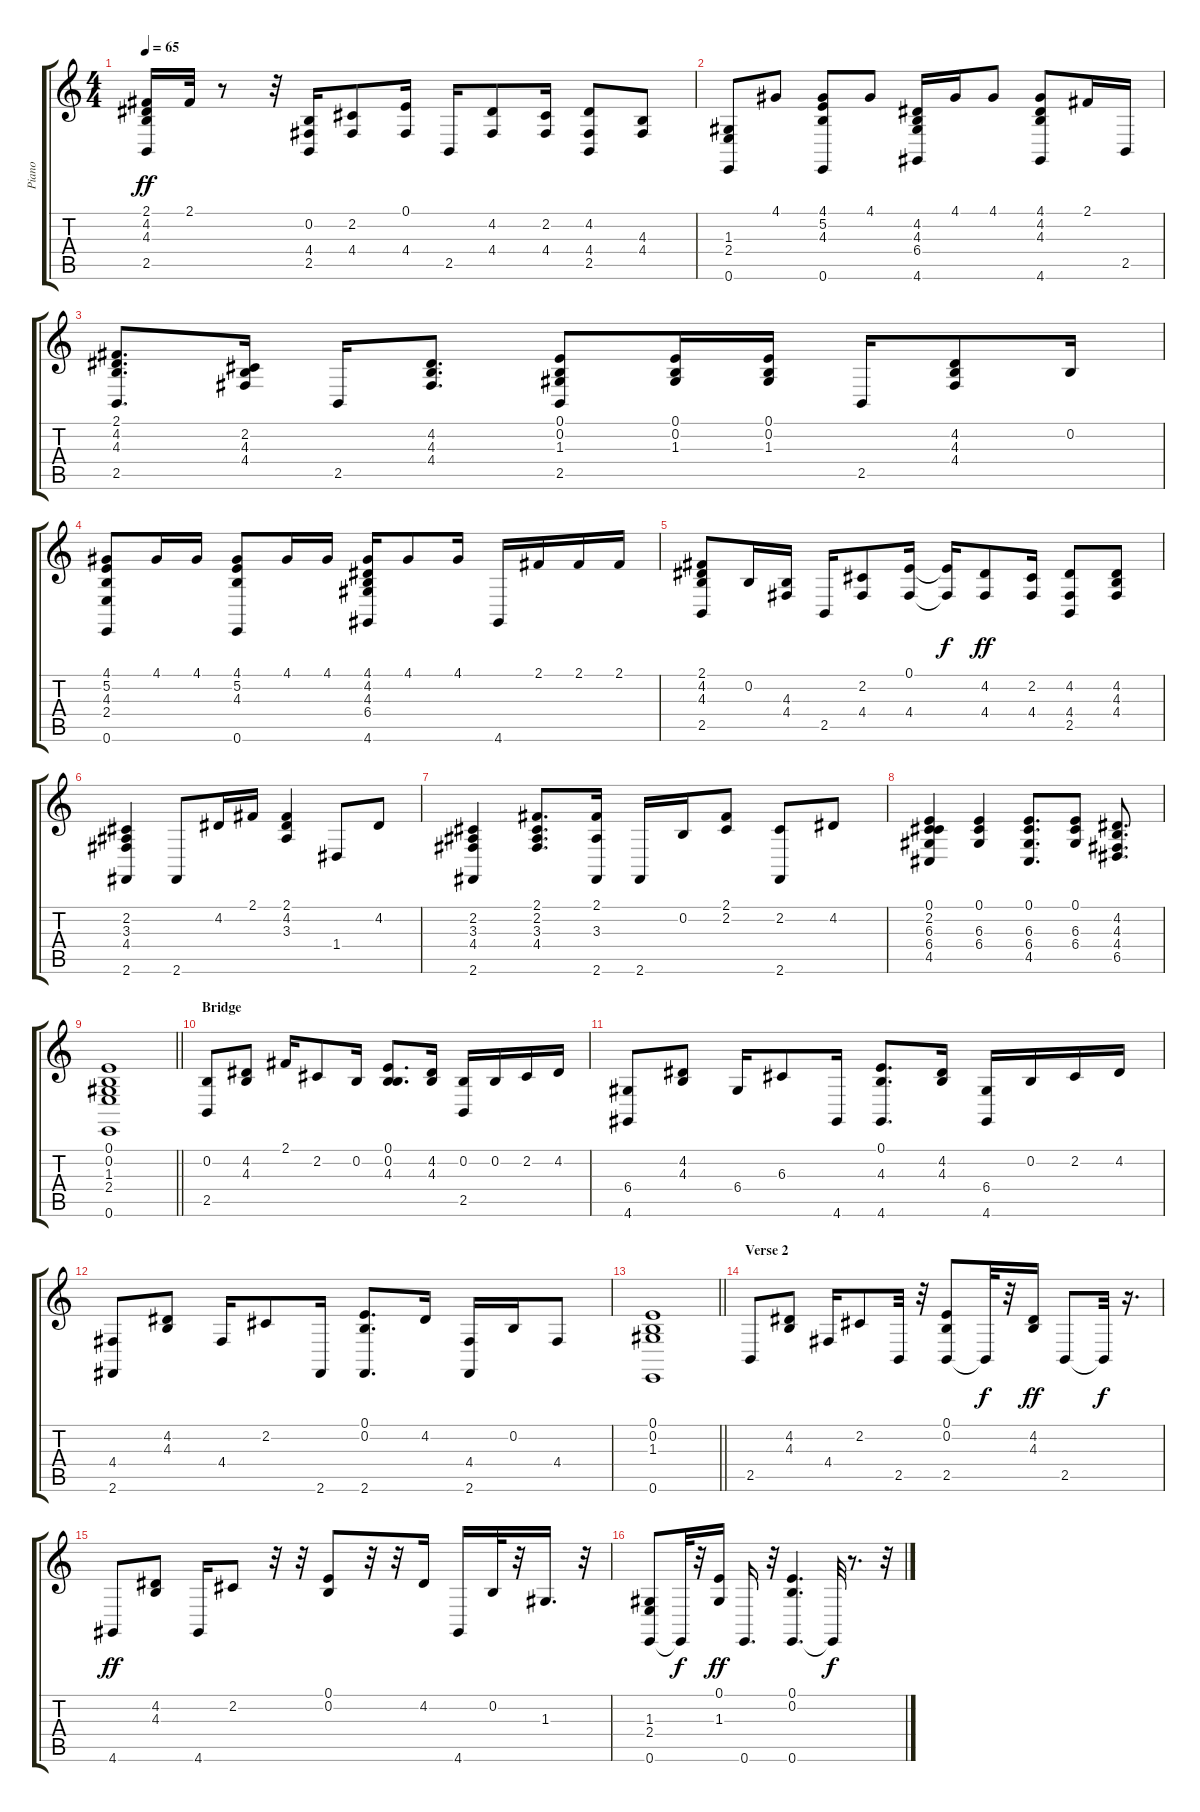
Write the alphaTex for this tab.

\track ("Piano" "Piano") {instrument acousticgrandpiano}
\staff {score tabs}
\tuning (E4 B3 G3 D3 A2 E2) {hide}
\ts (4 4)
\tempo 65
\clef g2
\ks c
(2.1 4.2 4.3 2.5).16{dy ff} 2.1.32 r.8 r.32 (0.2 4.4 2.5).16 (2.2 4.4).8 (0.1 4.4).16 2.5.16 (4.2 4.4).8 (2.2 4.4).16 (4.2 4.4 2.5).8 (4.3 4.4).8 |
(1.3 2.4 0.6).8 4.1.8 (4.1 5.2 4.3 0.6).8 4.1.8 (4.2 4.3 6.4 4.6).16 4.1.16 4.1.8 (4.1 4.2 4.3 4.6).8 2.1.16 2.5.16 |
(2.1 4.2 4.3 2.5).8{d} (2.2 4.3 4.4).16 2.5.16 (4.2 4.3 4.4).8{d} (0.1 0.2 1.3 2.5).8 (0.1 0.2 1.3).16 (0.1 0.2 1.3).16 2.5.16 (4.2 4.3 4.4).8 0.2.16 |
(4.1 5.2 4.3 2.4 0.6).8 4.1.16 4.1.16 (4.1 5.2 4.3 0.6).8 4.1.16 4.1.16 (4.1 4.2 4.3 6.4 4.6).16 4.1.8 4.1.16 4.6.16 2.1.16 2.1.16 2.1.16 |
(2.1 4.2 4.3 2.5).8 0.2.16 (4.3 4.4).16 2.5.16 (2.2 4.4).8 (0.1 4.4).16 (0.1{t} 4.4{t}).16{dy f} (4.2 4.4).8{dy ff} (2.2 4.4).16 (4.2 4.4 2.5).8 (4.2 4.3 4.4).8 |
(2.2 3.3 4.4 2.6).4 2.6.8 4.2.16 2.1.16 (2.1 4.2 3.3).4 1.4.8 4.2.8 |
(2.2 3.3 4.4 2.6).4 (2.1 2.2 3.3 4.4).8{d} (2.1 3.3 2.6).16 2.6.16 0.2.16 (2.1 2.2).8 (2.2 2.6).8 4.2.8 |
(0.1 2.2 6.3 6.4 4.5).4 (0.1 6.3 6.4).4 (0.1 6.3 6.4 4.5).8{d} (0.1 6.3 6.4).8 (4.2 4.3 4.4 6.5).8{d} |
\barLineRight lightlight
(0.1 0.2 1.3 2.4 0.6).1 |
\section ("" "Bridge")
(0.2 2.5).8 (4.2 4.3).8 2.1.16 2.2.8 0.2.16 (0.1 0.2 4.3).8{d} (4.2 4.3).16 (0.2 2.5).16 0.2.16 2.2.16 4.2.16 |
(6.4 4.6).8 (4.2 4.3).8 6.4.16 6.3.8 4.6.16 (0.1 4.3 4.6).8{d} (4.2 4.3).16 (6.4 4.6).16 0.2.16 2.2.16 4.2.16 |
(4.4 2.6).8 (4.2 4.3).8 4.4.16 2.2.8 2.6.16 (0.1 0.2 2.6).8{d} 4.2.16 (4.4 2.6).16 0.2.16 4.4.8 |
\barLineRight lightlight
(0.1 0.2 1.3 0.6).1 |
\section ("" "Verse 2")
2.5.8 (4.2 4.3).8 4.4.16 2.2.8 2.5.32 r.32 (0.1 0.2 2.5).8 2.5{t}.32{dy f} r.32 (4.2 4.3).16{dy ff} 2.5.8 2.5{t}.32{dy f} r.16{d} |
4.6.8{dy ff} (4.2 4.3).8 4.6.16 2.2.8 r.32 r.32 (0.1 0.2).8 r.32 r.32 4.2.16 4.6.16 0.2.32 r.32 1.3.16{d} r.32 |
(1.3 2.4 0.6).8 0.6{t}.32{dy f} r.32 (0.1 1.3).16{dy ff} 0.6.16{d} r.32 (0.1 0.2 0.6).4{d} 0.6{t}.32{dy f} r.8{d} r.32
